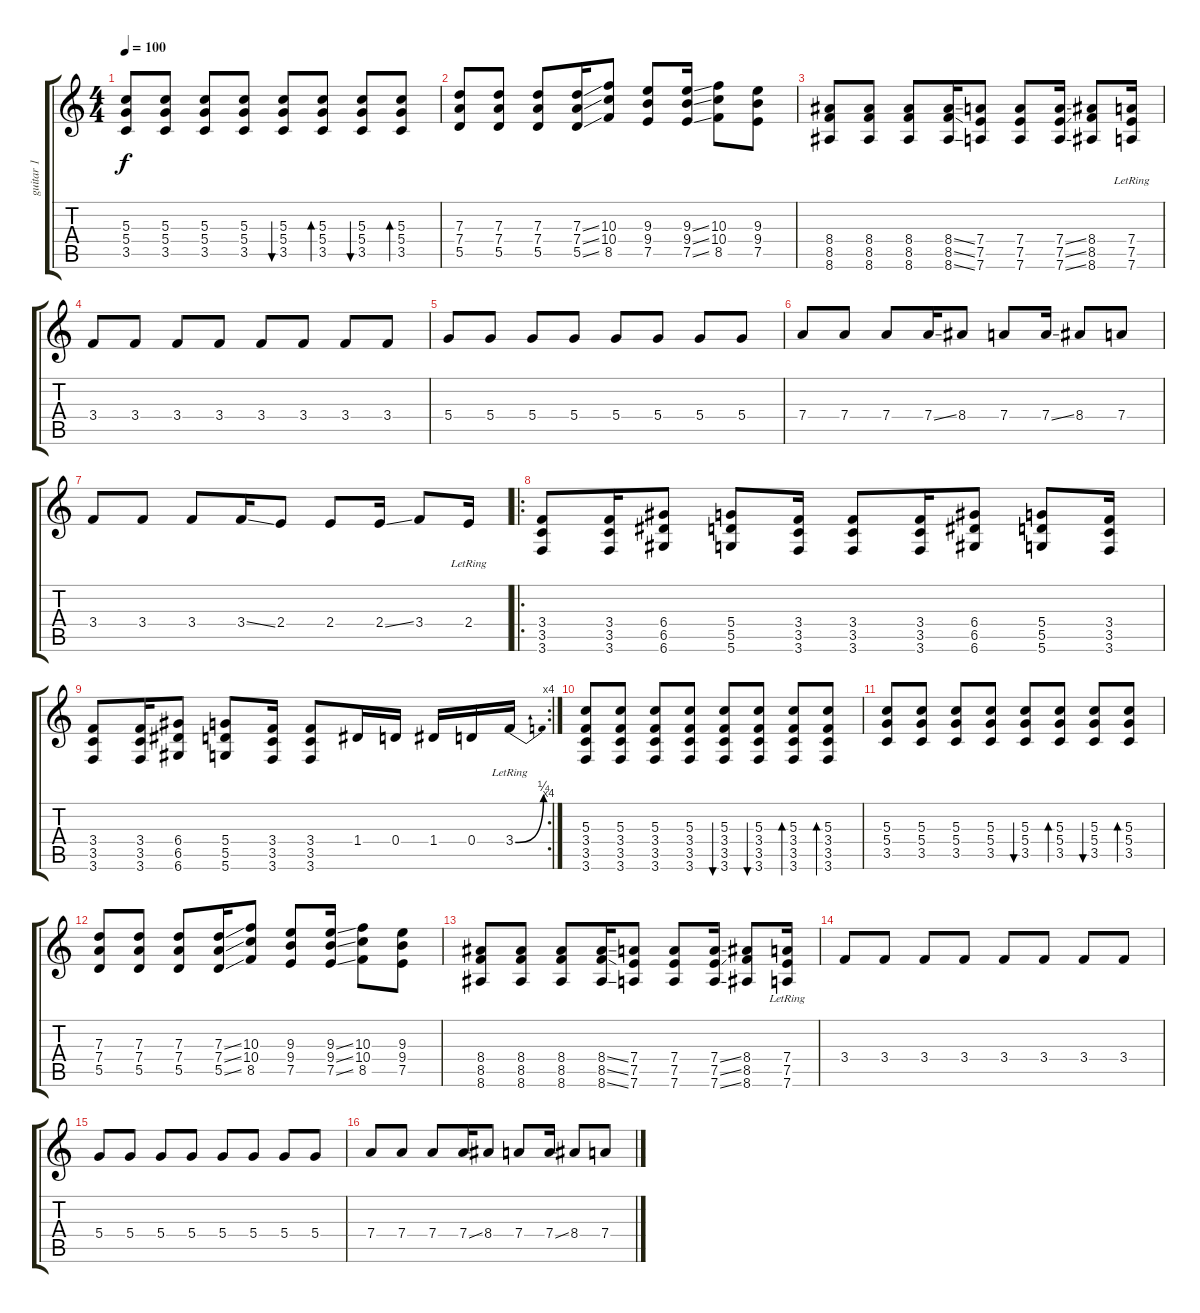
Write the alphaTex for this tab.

\track ("guitar 1" "guitar 1") {instrument distortionguitar}
\staff {score tabs}
\tuning (D4 B3 G3 D3 A2 D2) {hide}
\ts (4 4)
\tempo 100
\clef g2
\ks c
(5.3 5.4 3.5).8{dy f} (5.3 5.4 3.5).8 (5.3 5.4 3.5).8 (5.3 5.4 3.5).8 (5.3 5.4 3.5).8{bu 60} (5.3 5.4 3.5).8{bd 60} (5.3 5.4 3.5).8{bu 60} (5.3 5.4 3.5).8{bd 60} |
(7.3 7.4 5.5).8 (7.3 7.4 5.5).8 (7.3 7.4 5.5).8 (7.3{ss} 7.4{ss} 5.5{ss}).16 (10.3 10.4 8.5).8 (9.3 9.4 7.5).8 (9.3{ss} 9.4{ss} 7.5{ss}).16 (10.3 10.4 8.5).8 (9.3 9.4 7.5).8 |
(8.4 8.5 8.6).8 (8.4 8.5 8.6).8 (8.4 8.5 8.6).8 (8.4{ss} 8.5{ss} 8.6{ss}).16 (7.4 7.5 7.6).8 (7.4 7.5 7.6).8 (7.4{ss} 7.5{ss} 7.6{ss}).16 (8.4 8.5 8.6).8 (7.4 7.5{lr} 7.6).16 |
3.4.8 3.4.8 3.4.8 3.4.8 3.4.8 3.4.8 3.4.8 3.4.8 |
5.4.8 5.4.8 5.4.8 5.4.8 5.4.8 5.4.8 5.4.8 5.4.8 |
7.4.8 7.4.8 7.4.8 7.4{ss}.16 8.4.8 7.4.8 7.4{ss}.16 8.4.8 7.4.8 |
3.4.8 3.4.8 3.4.8 3.4{ss}.16 2.4.8 2.4.8 2.4{ss}.16 3.4.8 2.4{lr}.16 |
\ro
(3.4 3.5 3.6).8 (3.4 3.5 3.6).16 (6.4 6.5 6.6).8 (5.4 5.5 5.6).8 (3.4 3.5 3.6).16 (3.4 3.5 3.6).8 (3.4 3.5 3.6).16 (6.4 6.5 6.6).8 (5.4 5.5 5.6).8 (3.4 3.5 3.6).16 |
\rc 4
(3.4 3.5 3.6).8 (3.4 3.5 3.6).16 (6.4 6.5 6.6).8 (5.4 5.5 5.6).8 (3.4 3.5 3.6).16 (3.4 3.5 3.6).8 1.4.16 0.4.16 1.4.16 0.4.16 3.4{be (bend 0 0 60 1) lr}.16 |
(5.3 3.4 3.5 3.6).8 (5.3 3.4 3.5 3.6).8 (5.3 3.4 3.5 3.6).8 (5.3 3.4 3.5 3.6).8 (5.3 3.4 3.5 3.6).8{bu 60} (5.3 3.4 3.5 3.6).8{bu 60} (5.3 3.4 3.5 3.6).8{bd 60} (5.3 3.4 3.5 3.6).8{bd 60} |
(5.3 5.4 3.5).8 (5.3 5.4 3.5).8 (5.3 5.4 3.5).8 (5.3 5.4 3.5).8 (5.3 5.4 3.5).8{bu 60} (5.3 5.4 3.5).8{bd 60} (5.3 5.4 3.5).8{bu 60} (5.3 5.4 3.5).8{bd 60} |
(7.3 7.4 5.5).8 (7.3 7.4 5.5).8 (7.3 7.4 5.5).8 (7.3{ss} 7.4{ss} 5.5{ss}).16 (10.3 10.4 8.5).8 (9.3 9.4 7.5).8 (9.3{ss} 9.4{ss} 7.5{ss}).16 (10.3 10.4 8.5).8 (9.3 9.4 7.5).8 |
(8.4 8.5 8.6).8 (8.4 8.5 8.6).8 (8.4 8.5 8.6).8 (8.4{ss} 8.5{ss} 8.6{ss}).16 (7.4 7.5 7.6).8 (7.4 7.5 7.6).8 (7.4{ss} 7.5{ss} 7.6{ss}).16 (8.4 8.5 8.6).8 (7.4 7.5{lr} 7.6).16 |
3.4.8 3.4.8 3.4.8 3.4.8 3.4.8 3.4.8 3.4.8 3.4.8 |
5.4.8 5.4.8 5.4.8 5.4.8 5.4.8 5.4.8 5.4.8 5.4.8 |
7.4.8 7.4.8 7.4.8 7.4{ss}.16 8.4.8 7.4.8 7.4{ss}.16 8.4.8 7.4.8
